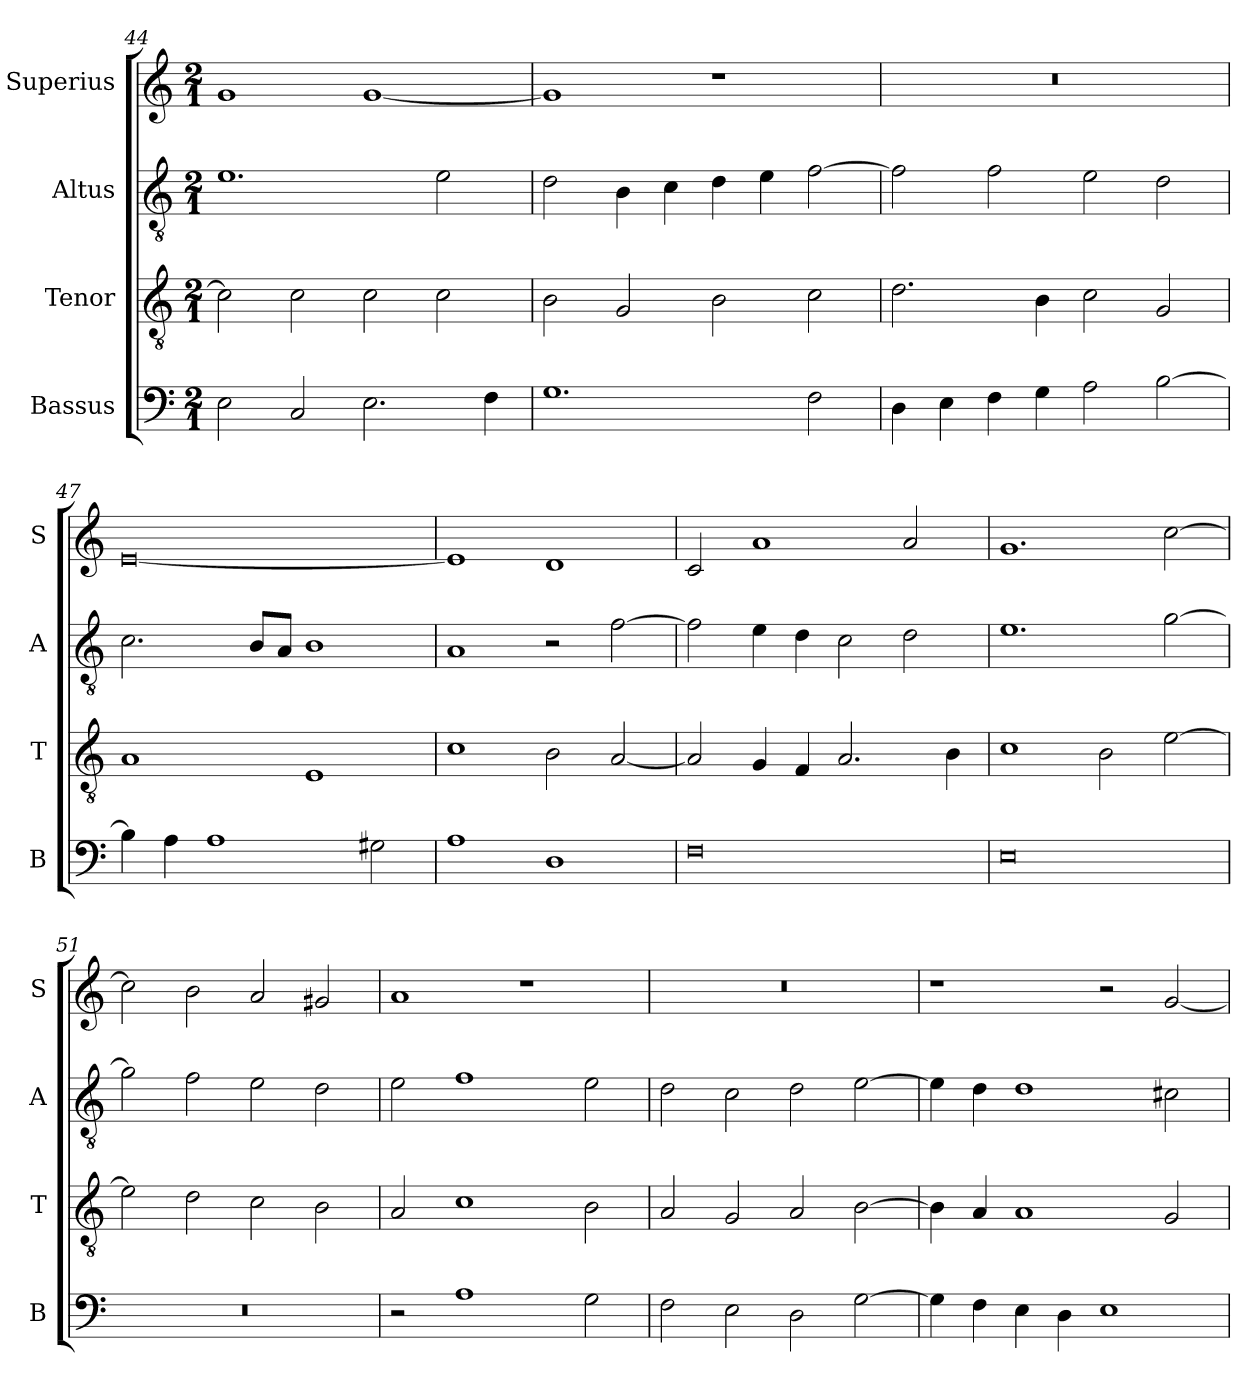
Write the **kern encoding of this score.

**kern	**kern	**kern	**kern
*part4	*part3	*part2	*part1
*staff4	*staff3	*staff2	*staff1
*I"Bassus	*I"Tenor	*I"Altus	*I"Superius
*I'B	*I'T	*I'A	*I'S
*clefF4	*clefGv2	*clefGv2	*clefG2
*k[]	*k[]	*k[]	*k[]
*C:	*C:	*C:	*C:
*M2/1	*M2/1	*M2/1	*M2/1
=44	=44	=44	=44
2E	2c]	1.e	1g
2C	2c	.	.
2.E	2c	.	[1g
.	2c	2e	.
4F	.	.	.
=45	=45	=45	=45
1.G	2B	2d	1g]
.	2G	4B	.
.	.	4c	.
.	2B	4d	1r
.	.	4e	.
2F	2c	[2f	.
=46	=46	=46	=46
4D	2.d	2f]	0r
4E	.	.	.
4F	.	2f	.
4G	4B	.	.
2A	2c	2e	.
[2B	2G	2d	.
=47	=47	=47	=47
4B]	1A	2.c	[0e
4A	.	.	.
1A	.	.	.
.	.	8BL	.
.	.	8AJ	.
.	1E	1B	.
2G#X	.	.	.
=48	=48	=48	=48
1A	1c	1A	1e]
1D	2B	2r	1d
.	[2A	[2f	.
=49	=49	=49	=49
0F	2A]	2f]	2c
.	4G	4e	1a
.	4F	4d	.
.	2.A	2c	.
.	.	2d	2a
.	4B	.	.
=50	=50	=50	=50
0E	1c	1.e	1.g
.	2B	.	.
.	[2e	[2g	[2cc
=51	=51	=51	=51
0r	2e]	2g]	2cc]
.	2d	2f	2b
.	2c	2e	2a
.	2B	2d	2g#X
=52	=52	=52	=52
2r	2A	2e	1a
1A	1c	1f	.
.	.	.	1r
2G	2B	2e	.
=53	=53	=53	=53
2F	2A	2d	0r
2E	2G	2c	.
2D	2A	2d	.
[2G	[2B	[2e	.
=54	=54	=54	=54
4G]	4B]	4e]	1r
4F	4A	4d	.
4E	1A	1d	.
4D	.	.	.
1E	.	.	2r
.	2G	2c#X	[2g
=	=	=	=
*-	*-	*-	*-
